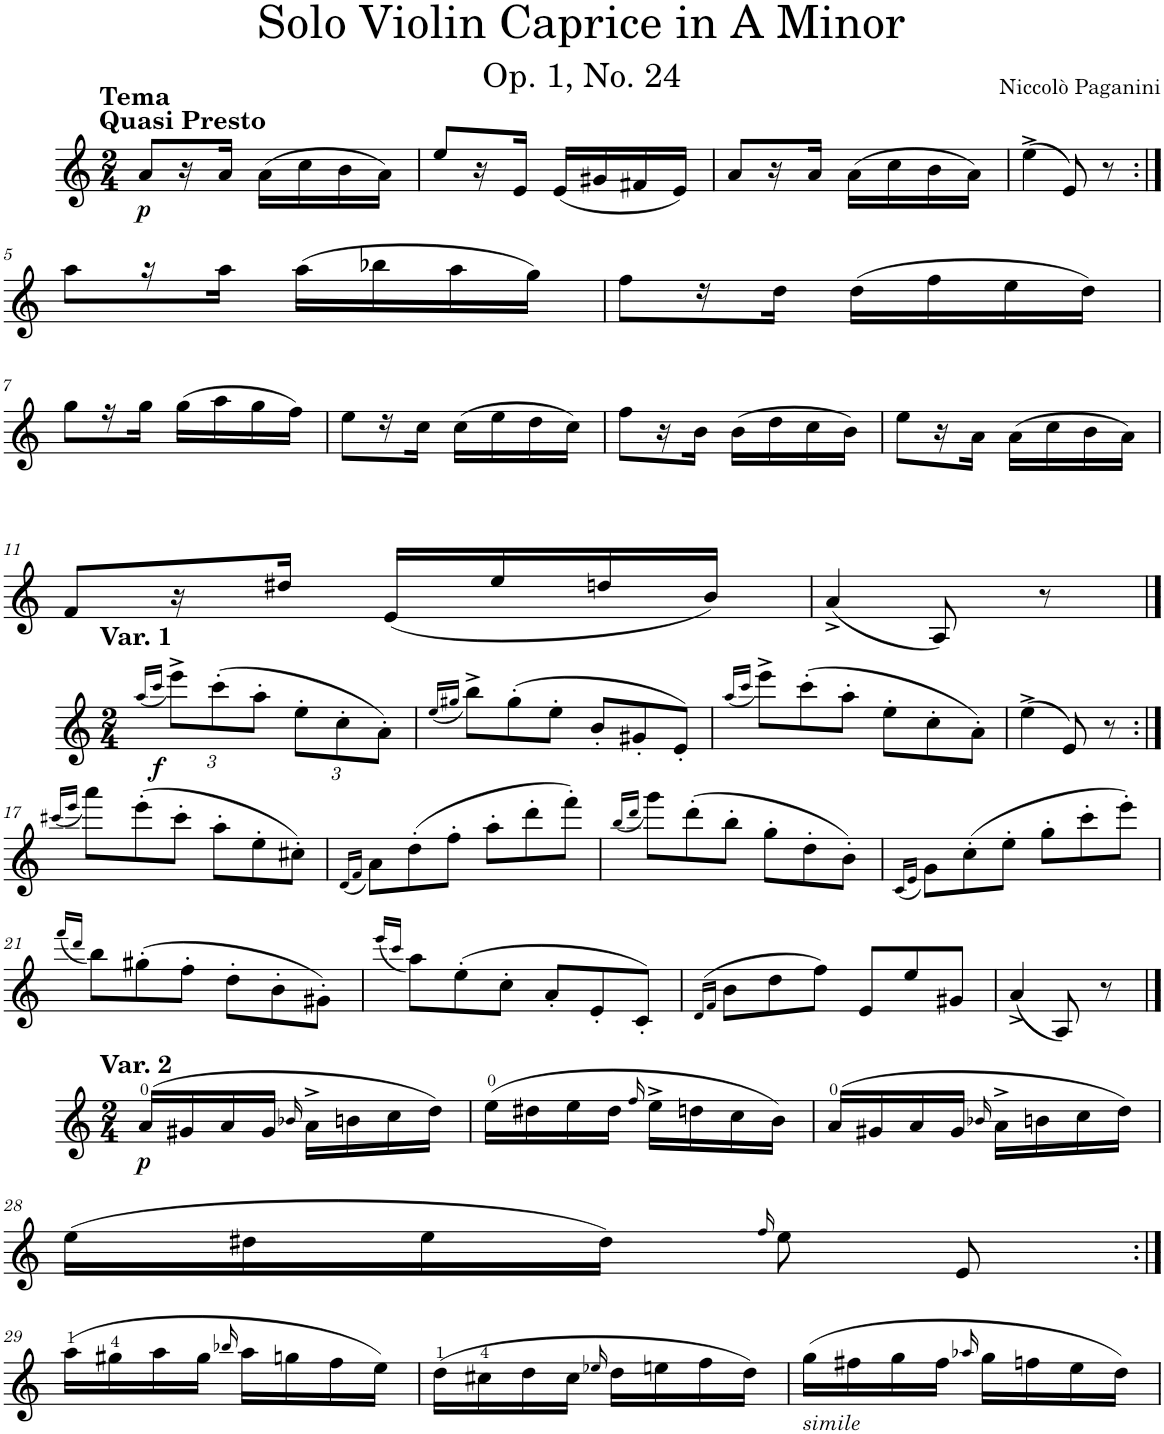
**kern	**dynam
*part1	*part1
*staff1	*staff1
*I"Violin	*
*I'Vln.	*
*clefG2	*
*k[]	*
*M2/4	*
=1	=1
!LO:TX:a:B:t=Quasi Presto	!
!LO:TX:a:B:t=Tema	!
!	!LO:DY:b
8a/L	p
16r	.
16a/JJ	.
(16a\LL	.
16cc\	.
16b\	.
16a\JJ)	.
=2	=2
8ee/L	.
16r	.
16e/JJ	.
(16e/LL	.
16g#X/	.
16f#X/	.
16e/JJ)	.
=3	=3
8a/L	.
16r	.
16a/JJ	.
(16a\LL	.
16cc\	.
16b\	.
16a\JJ)	.
=4	=4
(4ee^\	.
8e/)	.
8r	.
!!LO:LB:g=z
=5:|!	=5:|!
8aa\L	.
16r	.
16aa\JJ	.
(16aa\LL	.
16bb-X\	.
16aa\	.
16gg\JJ)	.
=6	=6
8ff\L	.
16r	.
16dd\JJ	.
(16dd\LL	.
16ff\	.
16ee\	.
16dd\JJ)	.
!!LO:LB:g=z
=7	=7
8gg\L	.
16r	.
16gg\JJ	.
(16gg\LL	.
16aa\	.
16gg\	.
16ff\JJ)	.
=8	=8
8ee\L	.
16r	.
16cc\JJ	.
(16cc\LL	.
16ee\	.
16dd\	.
16cc\JJ)	.
=9	=9
8ff\L	.
16r	.
16b\JJ	.
(16b\LL	.
16dd\	.
16cc\	.
16b\JJ)	.
=10	=10
8ee\L	.
16r	.
16a\JJ	.
(16a\LL	.
16cc\	.
16b\	.
16a\JJ)	.
!!LO:LB:g=z
=11	=11
8f/L	.
16r	.
16dd#X/JJ	.
(16e/LL	.
16ee/	.
16ddn/	.
16b/JJ)	.
=12	=12
(4a^/	.
8A/)	.
8r	.
!!LO:LB:g=z
==13	==13
*M2/4	*
(16qaa/LL	.
16qccc/JJ	.
*Xbrackettup	*
!LO:TX:a:B:t=Var. 1	!
!	!LO:DY:b
12eee^\L)	f
(12ccc'\	.
12aa'\J	.
12ee'\L	.
12cc'\	.
12a'\J)	.
=14	=14
(16qee/LL	.
16qgg#X/JJ	.
*Xtuplet	*
12bb^\L)	.
(12gg#'\	.
12ee'\J	.
12b'/L	.
12g#X'/	.
12e'/J)	.
=15	=15
(16qaa/LL	.
16qccc/JJ	.
12eee^\L)	.
(12ccc'\	.
12aa'\J	.
12ee'\L	.
12cc'\	.
12a'\J)	.
=16	=16
(4ee^\	.
8e/)	.
8r	.
!!LO:LB:g=z
=17:|!	=17:|!
(16qccc#X/LL	.
16qeee/JJ	.
12aaa\L)	.
(12eee'\	.
12ccc#'\J	.
12aa'\L	.
12ee'\	.
12cc#X'\J)	.
=18	=18
(16qd/LL	.
16qf/JJ	.
12a\L)	.
(12dd'\	.
12ff'\J	.
12aa'\L	.
12ddd'\	.
12fff'\J)	.
=19	=19
(16qbb/LL	.
16qddd/JJ	.
12ggg\L)	.
(12ddd'\	.
12bb'\J	.
12gg'\L	.
12dd'\	.
12b'\J)	.
=20	=20
(16qc/LL	.
16qe/JJ	.
12g\L)	.
(12cc'\	.
12ee'\J	.
12gg'\L	.
12ccc'\	.
12eee'\J)	.
!!LO:LB:g=z
=21	=21
(16qfff/LL	.
16qddd/JJ	.
12bb\L)	.
(12gg#X'\	.
12ff'\J	.
12dd'\L	.
12b'\	.
12g#X'\J)	.
=22	=22
(16qeee/LL	.
16qccc/JJ	.
12aa\L)	.
(12ee'\	.
12cc'\J	.
12a'/L	.
12e'/	.
12c'/J)	.
=23	=23
(>16qd/LL	.
16qf/JJ	.
12b\L	.
12dd\	.
12ff\J)	.
12e/L	.
12ee/	.
12g#X/J	.
=24	=24
(4a^/	.
8A/)	.
8r	.
!!LO:LB:g=z
==25	==25
*M2/4	*
!LO:TX:a:B:t=Var. 2	!
!	!LO:DY:b
(16a/LL	p
16g#X/	.
16a/	.
16g#/JJ	.
16qb-X/	.
16a^\LL	.
16bn\	.
16cc\	.
16dd\JJ)	.
=26	=26
(16ee\LL	.
16dd#X\	.
16ee\	.
16dd#\JJ	.
16qff/	.
16ee^\LL	.
16ddn\	.
16cc\	.
16b\JJ)	.
=27	=27
(16a/LL	.
16g#X/	.
16a/	.
16g#/JJ	.
16qb-X/	.
16a^\LL	.
16bn\	.
16cc\	.
16dd\JJ)	.
!!LO:LB:g=z
=28	=28
(16ee\LL	.
16dd#X\	.
16ee\	.
16dd#\JJ)	.
16qff/	.
8ee\	.
8e/	.
!!LO:LB:g=z
=29:|!	=29:|!
(16aa\LL	.
16gg#X\	.
16aa\	.
16gg#\JJ	.
16qbb-X/	.
16aa\LL	.
16ggn\	.
16ff\	.
16ee\JJ)	.
=30	=30
(16dd\LL	.
16cc#X\	.
16dd\	.
16cc#\JJ	.
16qee-X/	.
16dd\LL	.
16een\	.
16ff\	.
16dd\JJ)	.
=31	=31
!LO:TX:b:i:t=simile	!
(16gg\LL	.
16ff#X\	.
16gg\	.
16ff#\JJ	.
16qaa-X/	.
16gg\LL	.
16ffn\	.
16ee\	.
16dd\JJ)	.
=	=
*-	*-
